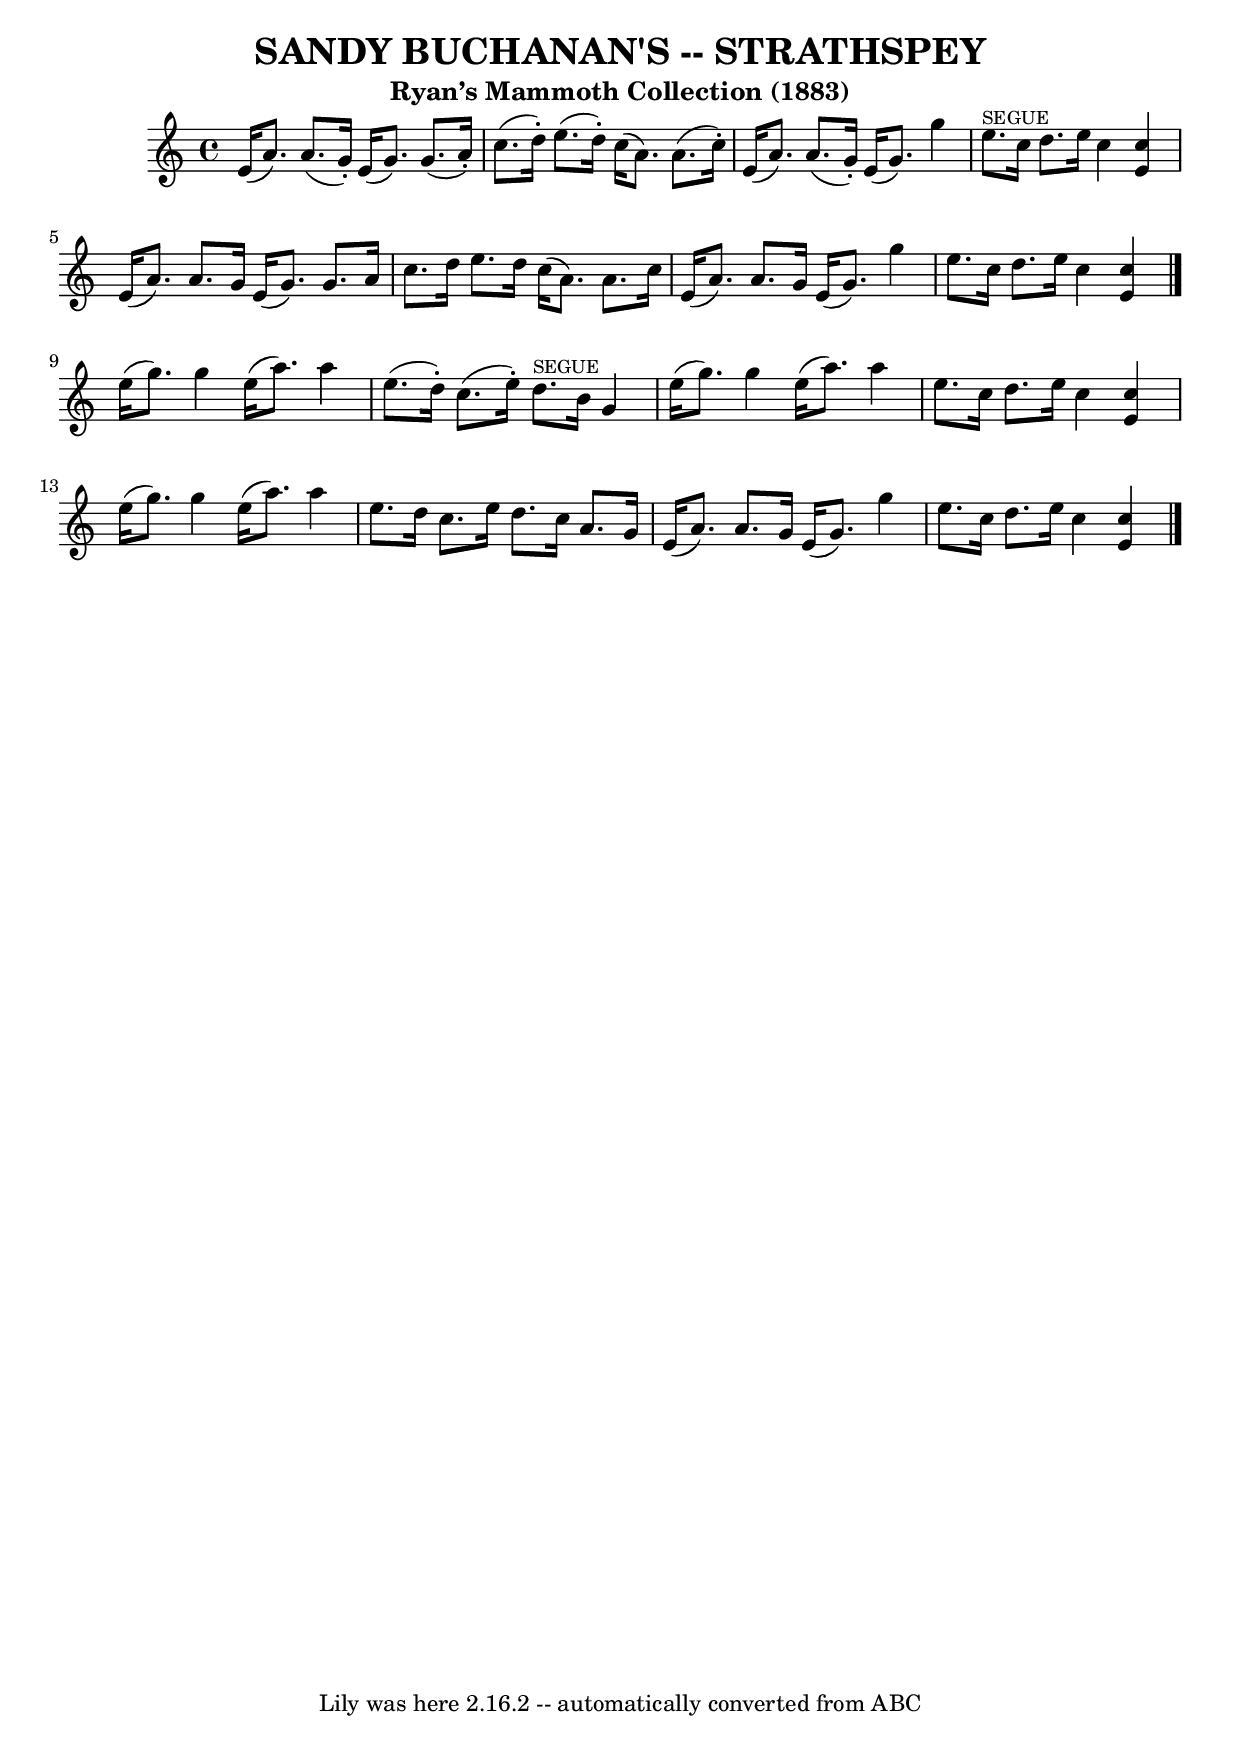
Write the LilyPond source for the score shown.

\version "2.16.2"
\include "Mammoth.ily"
\header {
  crossRefNumber = "1"
  footnotes = ""
  subtitle = "Ryan’s Mammoth Collection (1883)"
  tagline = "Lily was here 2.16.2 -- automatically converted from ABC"
  title = "SANDY BUCHANAN'S -- STRATHSPEY"

}
voicedefault =  {


  \override Staff.TimeSignature #'style = #'C
  \time 4/4 
  \key a \minor
  e'16 (a'8.) a'8. (g'16 -.) e'16 (
  g'8.) g'8. (a'16 -.)   |
  c''8. (d''16 -.) e''8. (
  d''16 -.) c''16 (a'8.) a'8. (c''16 -.)   |
  e'16 (
  a'8.) a'8. (g'16 -.) e'16 (g'8.) g''4    |
  e''8. ^\segue c''16 d''8. e''16 c''4  << e'4 c''4   >>   |
  
  e'16 (a'8.) a'8. g'16 e'16 (g'8.) g'8. a'16    
  |
  c''8. d''16 e''8. d''16 c''16 (a'8.) a'8.    
  c''16    |
  e'16 (a'8.) a'8. g'16 e'16 (g'8.)   
  g''4    |
  e''8. c''16 d''8. e''16 c''4  << e'4 c''4   
				 >>   \bar "|." e''16 (g''8.) g''4 e''16 (a''8.) a''4    
  |
  e''8. (d''16 -.) c''8. (e''16 -.) d''8.^\segue   
  b'16 g'4    |
  e''16 (g''8.) g''4 e''16 (a''8.)   
  a''4    |
  e''8. c''16 d''8. e''16 c''4  << e'4 c''4   
				 >>   |
  e''16 (g''8.) g''4 e''16 (a''8.) a''4    
  |
  e''8. d''16 c''8. e''16 d''8. c''16 a'8. g'16   
  |
  e'16 (a'8.) a'8. g'16 e'16 (g'8.) g''4    
  |
  e''8. c''16 d''8. e''16 c''4  << e'4 c''4   >>   
  \bar "|."   

}

\score{
  <<

    \context Staff="default"
    {
      \voicedefault 
      
    }

  >>
  \layout {
    
  }
  \midi {
  }

}
